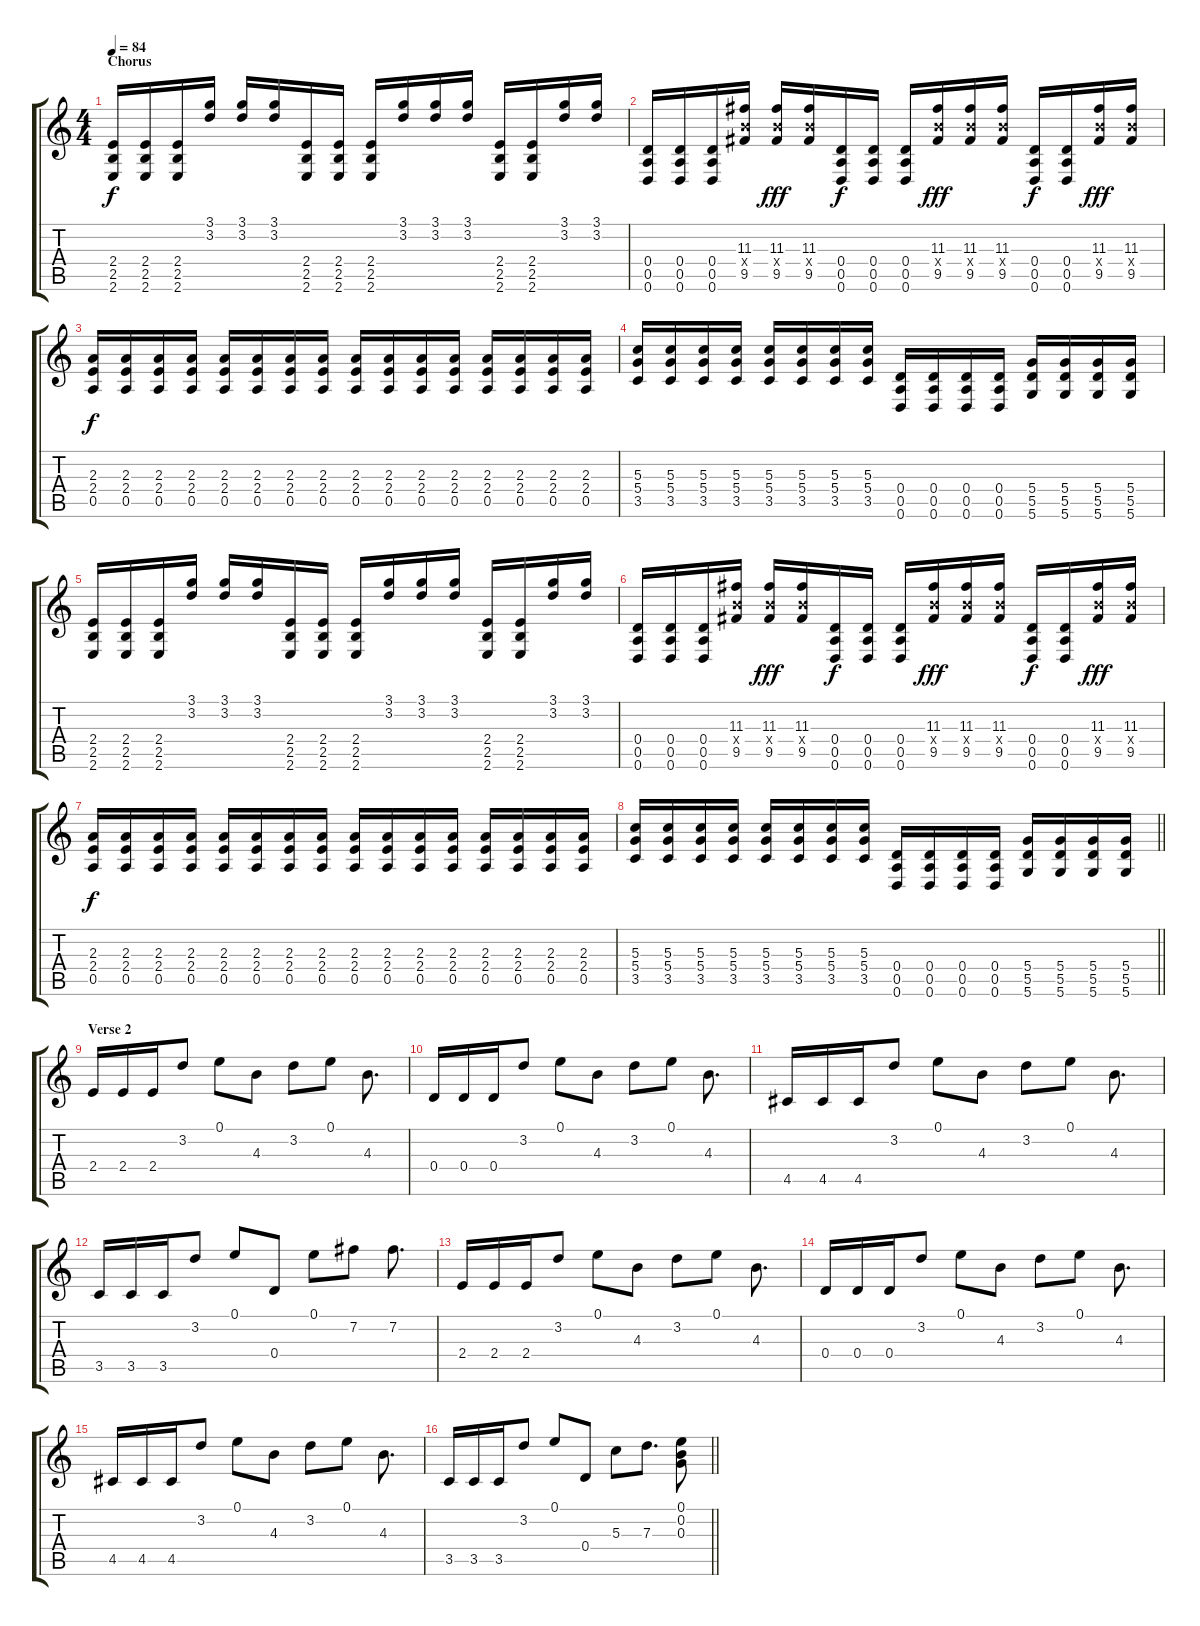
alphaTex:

\track "" {instrument distortionguitar}
\staff {score tabs}
\tuning (E4 B3 G3 D3 A2 D2) {hide}
\ts (4 4)
\section ("" "Chorus")
\tempo 84
\clef g2
\ks c
(2.4 2.5 2.6).16{dy f} (2.4 2.5 2.6).16 (2.4 2.5 2.6).16 (3.1 3.2).16 (3.1 3.2).16 (3.1 3.2).16 (2.4 2.5 2.6).16 (2.4 2.5 2.6).16 (2.4 2.5 2.6).16 (3.1 3.2).16 (3.1 3.2).16 (3.1 3.2).16 (2.4 2.5 2.6).16 (2.4 2.5 2.6).16 (3.1 3.2).16 (3.1 3.2).16 |
(0.4 0.5 0.6).16 (0.4 0.5 0.6).16 (0.4 0.5 0.6).16 (11.3 9.4{x} 9.5).16 (11.3 9.4{x} 9.5).16{dy fff} (11.3 9.4{x} 9.5).16 (0.4 0.5 0.6).16{dy f} (0.4 0.5 0.6).16 (0.4 0.5 0.6).16 (11.3 9.4{x} 9.5).16{dy fff} (11.3 9.4{x} 9.5).16 (11.3 9.4{x} 9.5).16 (0.4 0.5 0.6).16{dy f} (0.4 0.5 0.6).16 (11.3 9.4{x} 9.5).16{dy fff} (11.3 9.4{x} 9.5).16 |
(2.3 2.4 0.5).16{dy f} (2.3 2.4 0.5).16 (2.3 2.4 0.5).16 (2.3 2.4 0.5).16 (2.3 2.4 0.5).16 (2.3 2.4 0.5).16 (2.3 2.4 0.5).16 (2.3 2.4 0.5).16 (2.3 2.4 0.5).16 (2.3 2.4 0.5).16 (2.3 2.4 0.5).16 (2.3 2.4 0.5).16 (2.3 2.4 0.5).16 (2.3 2.4 0.5).16 (2.3 2.4 0.5).16 (2.3 2.4 0.5).16 |
(5.3 5.4 3.5).16 (5.3 5.4 3.5).16 (5.3 5.4 3.5).16 (5.3 5.4 3.5).16 (5.3 5.4 3.5).16 (5.3 5.4 3.5).16 (5.3 5.4 3.5).16 (5.3 5.4 3.5).16 (0.4 0.5 0.6).16 (0.4 0.5 0.6).16 (0.4 0.5 0.6).16 (0.4 0.5 0.6).16 (5.4 5.5 5.6).16 (5.4 5.5 5.6).16 (5.4 5.5 5.6).16 (5.4 5.5 5.6).16 |
(2.4 2.5 2.6).16 (2.4 2.5 2.6).16 (2.4 2.5 2.6).16 (3.1 3.2).16 (3.1 3.2).16 (3.1 3.2).16 (2.4 2.5 2.6).16 (2.4 2.5 2.6).16 (2.4 2.5 2.6).16 (3.1 3.2).16 (3.1 3.2).16 (3.1 3.2).16 (2.4 2.5 2.6).16 (2.4 2.5 2.6).16 (3.1 3.2).16 (3.1 3.2).16 |
(0.4 0.5 0.6).16 (0.4 0.5 0.6).16 (0.4 0.5 0.6).16 (11.3 9.4{x} 9.5).16 (11.3 9.4{x} 9.5).16{dy fff} (11.3 9.4{x} 9.5).16 (0.4 0.5 0.6).16{dy f} (0.4 0.5 0.6).16 (0.4 0.5 0.6).16 (11.3 9.4{x} 9.5).16{dy fff} (11.3 9.4{x} 9.5).16 (11.3 9.4{x} 9.5).16 (0.4 0.5 0.6).16{dy f} (0.4 0.5 0.6).16 (11.3 9.4{x} 9.5).16{dy fff} (11.3 9.4{x} 9.5).16 |
(2.3 2.4 0.5).16{dy f} (2.3 2.4 0.5).16 (2.3 2.4 0.5).16 (2.3 2.4 0.5).16 (2.3 2.4 0.5).16 (2.3 2.4 0.5).16 (2.3 2.4 0.5).16 (2.3 2.4 0.5).16 (2.3 2.4 0.5).16 (2.3 2.4 0.5).16 (2.3 2.4 0.5).16 (2.3 2.4 0.5).16 (2.3 2.4 0.5).16 (2.3 2.4 0.5).16 (2.3 2.4 0.5).16 (2.3 2.4 0.5).16 |
\barLineRight lightlight
(5.3 5.4 3.5).16 (5.3 5.4 3.5).16 (5.3 5.4 3.5).16 (5.3 5.4 3.5).16 (5.3 5.4 3.5).16 (5.3 5.4 3.5).16 (5.3 5.4 3.5).16 (5.3 5.4 3.5).16 (0.4 0.5 0.6).16 (0.4 0.5 0.6).16 (0.4 0.5 0.6).16 (0.4 0.5 0.6).16 (5.4 5.5 5.6).16 (5.4 5.5 5.6).16 (5.4 5.5 5.6).16 (5.4 5.5 5.6).16 |
\section ("" "Verse 2")
2.4.16 2.4.16 2.4.16 3.2.8 0.1.8 4.3.8 3.2.8 0.1.8 4.3.8{d} |
0.4.16 0.4.16 0.4.16 3.2.8 0.1.8 4.3.8 3.2.8 0.1.8 4.3.8{d} |
4.5.16 4.5.16 4.5.16 3.2.8 0.1.8 4.3.8 3.2.8 0.1.8 4.3.8{d} |
3.5.16 3.5.16 3.5.16 3.2.8 0.1.8 0.4.8 0.1.8 7.2.8 7.2.8{d} |
2.4.16 2.4.16 2.4.16 3.2.8 0.1.8 4.3.8 3.2.8 0.1.8 4.3.8{d} |
0.4.16 0.4.16 0.4.16 3.2.8 0.1.8 4.3.8 3.2.8 0.1.8 4.3.8{d} |
4.5.16 4.5.16 4.5.16 3.2.8 0.1.8 4.3.8 3.2.8 0.1.8 4.3.8{d} |
\barLineRight lightlight
3.5.16 3.5.16 3.5.16 3.2.8 0.1.8 0.4.8 5.3.8 7.3.8{d} (0.1 0.2 0.3).8
